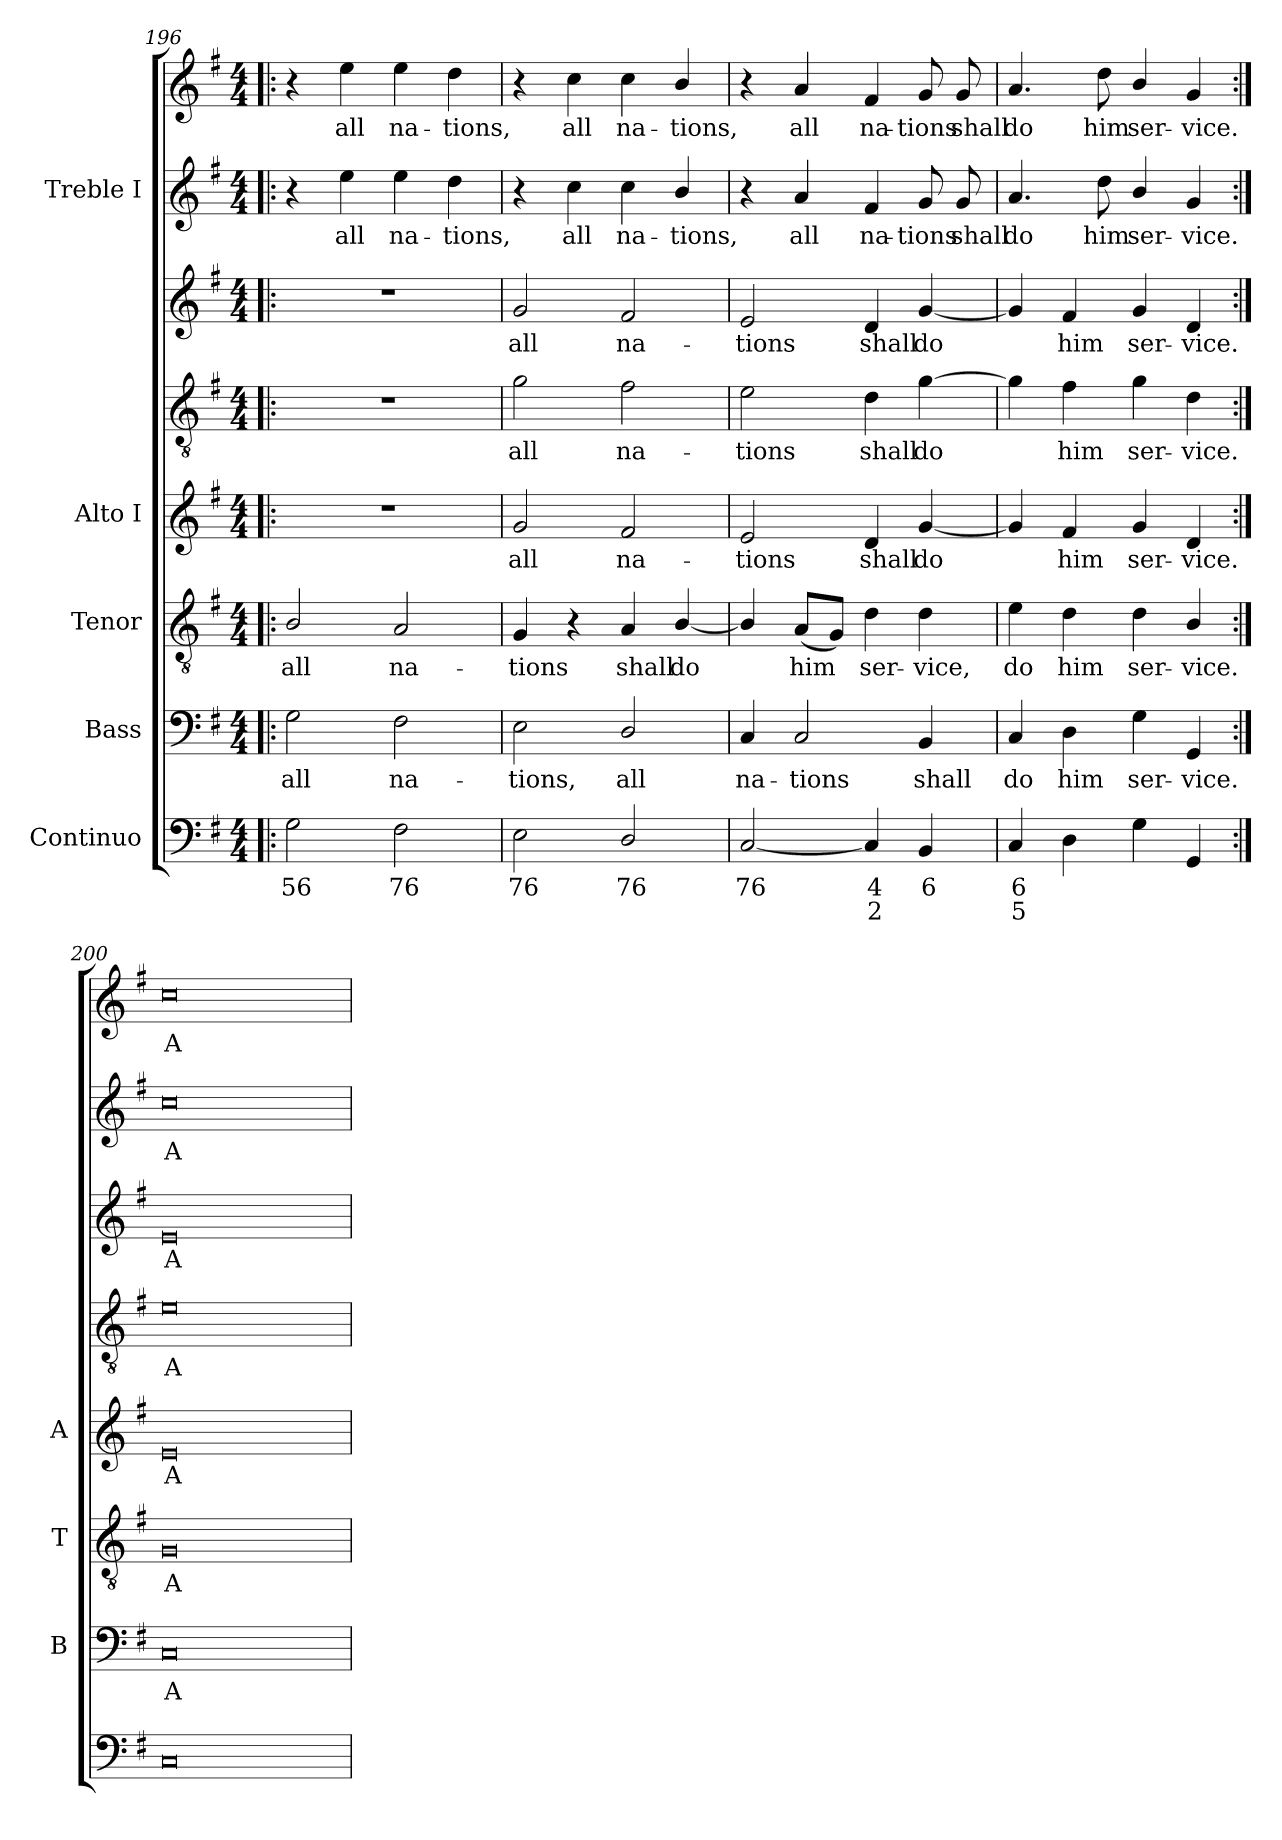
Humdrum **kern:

**kern	**text	**text	**kern	**text	**kern	**text	**kern	**text	**kern	**text	**kern	**text	**kern	**text	**kern	**text
*part5	*part5	*part5	*part4	*part4	*part3	*part3	*part2	*part2	*part2	*part2	*part2	*part2	*part1	*part1	*part1	*part1
*staff8	*staff8	*staff8	*staff7	*staff7	*staff6	*staff6	*staff5	*staff5	*staff4	*staff4	*staff3	*staff3	*staff2	*staff2	*staff1	*staff1
*I"Continuo	*	*	*I"Bass	*	*I"Tenor	*	*I"Alto I	*	*	*	*	*	*I"Treble I	*	*	*
*	*	*	*I'B	*	*I'T	*	*I'A	*	*	*	*	*	*	*	*	*
!!LO:LB:g=z
*clefF4	*	*	*clefF4	*	*clefGv2	*	*	*	*clefGv2	*	*clefG2	*	*clefG2	*	*clefG2	*
*k[f#]	*	*	*k[f#]	*	*k[f#]	*	*k[f#]	*	*k[f#]	*	*k[f#]	*	*k[f#]	*	*k[f#]	*
*G:	*	*	*G:	*	*G:	*	*G:	*	*G:	*	*G:	*	*G:	*	*G:	*
*M4/4	*	*	*M4/4	*	*M4/4	*	*M4/4	*	*M4/4	*	*M4/4	*	*M4/4	*	*M4/4	*
=196!|:	=196!|:	=196!|:	=196!|:	=196!|:	=196!|:	=196!|:	=196!|:	=196!|:	=196!|:	=196!|:	=196!|:	=196!|:	=196!|:	=196!|:	=196!|:	=196!|:
!	!LO:LY:b	!	!	!LO:LY:b	!	!LO:LY:b	!	!	!	!	!	!	!	!	!	!
2G	56	.	2G	all	2B/	all	1r	.	1r	.	1r	.	4r	.	4r	.
!	!	!	!	!	!	!	!	!	!	!	!	!	!	!LO:LY:b	!	!LO:LY:b
.	.	.	.	.	.	.	.	.	.	.	.	.	4ee	all	4ee	all
!	!LO:LY:b	!	!	!LO:LY:b	!	!LO:LY:b	!	!	!	!	!	!	!	!LO:LY:b	!	!LO:LY:b
2F#	76	.	2F#	na-	2A	na-	.	.	.	.	.	.	4ee	na-	4ee	na-
!	!	!	!	!	!	!	!	!	!	!	!	!	!	!LO:LY:b	!	!LO:LY:b
.	.	.	.	.	.	.	.	.	.	.	.	.	4dd	-tions,	4dd	-tions,
=197	=197	=197	=197	=197	=197	=197	=197	=197	=197	=197	=197	=197	=197	=197	=197	=197
!	!LO:LY:b	!	!	!LO:LY:b	!	!LO:LY:b	!	!LO:LY:b	!	!LO:LY:b	!	!LO:LY:b	!	!	!	!
2E	76	.	2E	-tions,	4G	-tions	2g	all	2g	all	2g	all	4r	.	4r	.
!	!	!	!	!	!	!	!	!	!	!	!	!	!	!LO:LY:b	!	!LO:LY:b
.	.	.	.	.	4r	.	.	.	.	.	.	.	4cc	all	4cc	all
!	!LO:LY:b	!	!	!LO:LY:b	!	!LO:LY:b	!	!LO:LY:b	!	!LO:LY:b	!	!LO:LY:b	!	!LO:LY:b	!	!LO:LY:b
2D/	76	.	2D/	all	4A	shall	2f#	na-	2f#	na-	2f#	na-	4cc	na-	4cc	na-
!	!	!	!	!	!	!LO:LY:b	!	!	!	!	!	!	!	!LO:LY:b	!	!LO:LY:b
.	.	.	.	.	[4B/	do	.	.	.	.	.	.	4b/	-tions,	4b/	-tions,
=198	=198	=198	=198	=198	=198	=198	=198	=198	=198	=198	=198	=198	=198	=198	=198	=198
!	!LO:LY:b	!	!	!LO:LY:b	!	!	!	!LO:LY:b	!	!LO:LY:b	!	!LO:LY:b	!	!	!	!
[2C	76	.	4C	na-	4B/]	.	2e	-tions	2e	-tions	2e	-tions	4r	.	4r	.
!	!	!	!	!LO:LY:b	!	!LO:LY:b	!	!	!	!	!	!	!	!LO:LY:b	!	!LO:LY:b
.	.	.	2C	-tions	(<8AL	him	.	.	.	.	.	.	4a	all	4a	all
.	.	.	.	.	8GJ)	.	.	.	.	.	.	.	.	.	.	.
!	!LO:LY:b	!LO:LY:b	!	!	!	!LO:LY:b	!	!LO:LY:b	!	!LO:LY:b	!	!LO:LY:b	!	!LO:LY:b	!	!LO:LY:b
4C]	4	2	.	.	4d	ser-	4d	shall	4d	shall	4d	shall	4f#	na-	4f#	na-
!	!LO:LY:b	!	!	!LO:LY:b	!	!LO:LY:b	!	!LO:LY:b	!	!LO:LY:b	!	!LO:LY:b	!	!LO:LY:b	!	!LO:LY:b
4BB	6	.	4BB	shall	4d	-vice,	[4g	do	[4g	do	[4g	do	8g	-tions	8g	-tions
!	!	!	!	!	!	!	!	!	!	!	!	!	!	!LO:LY:b	!	!LO:LY:b
.	.	.	.	.	.	.	.	.	.	.	.	.	8g	shall	8g	shall
=199	=199	=199	=199	=199	=199	=199	=199	=199	=199	=199	=199	=199	=199	=199	=199	=199
!	!LO:LY:b	!LO:LY:b	!	!LO:LY:b	!	!LO:LY:b	!	!	!	!	!	!	!	!LO:LY:b	!	!LO:LY:b
4C	6	5	4C	do	4e	do	4g]	.	4g]	.	4g]	.	4.a	do	4.a	do
!	!	!	!	!LO:LY:b	!	!LO:LY:b	!	!LO:LY:b	!	!LO:LY:b	!	!LO:LY:b	!	!	!	!
4D	.	.	4D	him	4d	him	4f#	him	4f#	him	4f#	him	.	.	.	.
!	!	!	!	!	!	!	!	!	!	!	!	!	!	!LO:LY:b	!	!LO:LY:b
.	.	.	.	.	.	.	.	.	.	.	.	.	8dd	him	8dd	him
!	!	!	!	!LO:LY:b	!	!LO:LY:b	!	!LO:LY:b	!	!LO:LY:b	!	!LO:LY:b	!	!LO:LY:b	!	!LO:LY:b
4G	.	.	4G	ser-	4d	ser-	4g	ser-	4g	ser-	4g	ser-	4b/	ser-	4b/	ser-
!	!	!	!	!LO:LY:b	!	!LO:LY:b	!	!LO:LY:b	!	!LO:LY:b	!	!LO:LY:b	!	!LO:LY:b	!	!LO:LY:b
4GG	.	.	4GG	-vice.	4B/	-vice.	4d	-vice.	4d	-vice.	4d	-vice.	4g	-vice.	4g	-vice.
=200:|!	=200:|!	=200:|!	=200:|!	=200:|!	=200:|!	=200:|!	=200:|!	=200:|!	=200:|!	=200:|!	=200:|!	=200:|!	=200:|!	=200:|!	=200:|!	=200:|!
!	!	!	!	!LO:LY:b	!	!LO:LY:b	!	!LO:LY:b	!	!LO:LY:b	!	!LO:LY:b	!	!LO:LY:b	!	!LO:LY:b
0C	.	.	0C	A-	0G	A-	0e	A-	0e	A-	0e	A-	0cc	-A-	0cc	A-
=	=	=	=	=	=	=	=	=	=	=	=	=	=	=	=	=
*-	*-	*-	*-	*-	*-	*-	*-	*-	*-	*-	*-	*-	*-	*-	*-	*-
